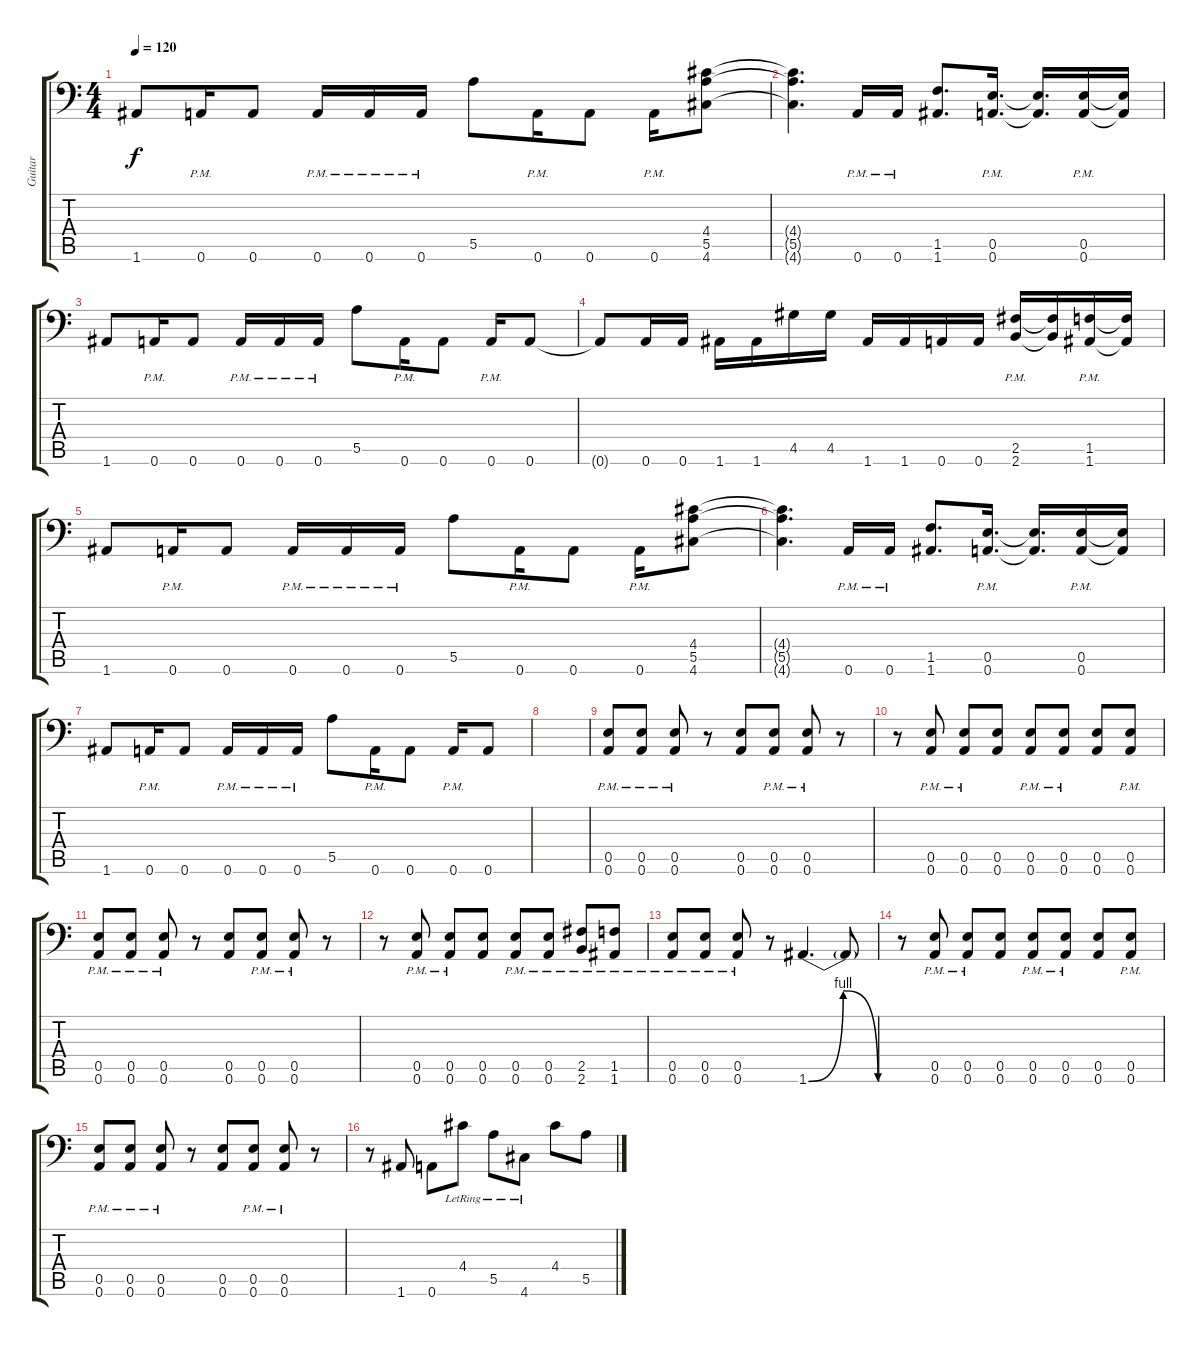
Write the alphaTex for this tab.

\track ("Guitar" "Guitar") {instrument distortionguitar}
\staff {score tabs}
\tuning (B3 Gb3 D3 A2 E2 A1) {hide}
\ts (4 4)
\tempo 120
\clef f4
\ks c
1.6.8{dy f} 0.6{pm}.16 0.6.8 0.6{pm}.16 0.6{pm}.16 0.6{pm}.16 5.5.8 0.6{pm}.16 0.6.8 0.6{pm}.16 (4.4 5.5 4.6).8 |
(4.4{t} 5.5{t} 4.6{t}).4{d} 0.6{pm}.16 0.6{pm}.16 (1.5 1.6).8{d} (0.5{pm} 0.6{pm}).16{d} (0.5{t} 0.6{t}).16{d} (0.5{pm} 0.6{pm}).16 (0.5{t} 0.6{t}).16 |
1.6.8 0.6{pm}.16 0.6.8 0.6{pm}.16 0.6{pm}.16 0.6{pm}.16 5.5.8 0.6{pm}.16 0.6.8 0.6{pm}.16 0.6.8 |
0.6{t}.8 0.6.16 0.6.16 1.6.16 1.6.16 4.5.16 4.5.16 1.6.16 1.6.16 0.6.16 0.6.16 (2.5{pm} 2.6{pm}).16 (2.5{t} 2.6{t}).16 (1.5{pm} 1.6{pm}).16 (1.5{t} 1.6{t}).16 |
1.6.8 0.6{pm}.16 0.6.8 0.6{pm}.16 0.6{pm}.16 0.6{pm}.16 5.5.8 0.6{pm}.16 0.6.8 0.6{pm}.16 (4.4 5.5 4.6).8 |
(4.4{t} 5.5{t} 4.6{t}).4{d} 0.6{pm}.16 0.6{pm}.16 (1.5 1.6).8{d} (0.5{pm} 0.6{pm}).16{d} (0.5{t} 0.6{t}).16{d} (0.5{pm} 0.6{pm}).16 (0.5{t} 0.6{t}).16 |
1.6.8 0.6{pm}.16 0.6.8 0.6{pm}.16 0.6{pm}.16 0.6{pm}.16 5.5.8 0.6{pm}.16 0.6.8 0.6{pm}.16 0.6.8 |
|
(0.5{pm} 0.6{pm}).8 (0.5{pm} 0.6{pm}).8 (0.5{pm} 0.6{pm}).8 r.8 (0.5 0.6).8 (0.5{pm} 0.6{pm}).8 (0.5{pm} 0.6{pm}).8 r.8 |
r.8 (0.5{pm} 0.6{pm}).8 (0.5{pm} 0.6{pm}).8 (0.5 0.6).8 (0.5{pm} 0.6{pm}).8 (0.5{pm} 0.6{pm}).8 (0.5 0.6).8 (0.5{pm} 0.6{pm}).8 |
(0.5{pm} 0.6{pm}).8 (0.5{pm} 0.6{pm}).8 (0.5{pm} 0.6{pm}).8 r.8 (0.5 0.6).8 (0.5{pm} 0.6{pm}).8 (0.5{pm} 0.6{pm}).8 r.8 |
r.8 (0.5{pm} 0.6{pm}).8 (0.5{pm} 0.6{pm}).8 (0.5 0.6).8 (0.5{pm} 0.6{pm}).8 (0.5{pm} 0.6{pm}).8 (2.5{pm} 2.6{pm}).8 (1.5{pm} 1.6{pm}).8 |
(0.5{pm} 0.6{pm}).8 (0.5{pm} 0.6{pm}).8 (0.5{pm} 0.6{pm}).8 r.8 1.6{be (bendrelease 0 0 15 4 35 4 60 0)}.4{d} 1.6{t}.8 |
r.8 (0.5{pm} 0.6{pm}).8 (0.5{pm} 0.6{pm}).8 (0.5 0.6).8 (0.5{pm} 0.6{pm}).8 (0.5{pm} 0.6{pm}).8 (0.5 0.6).8 (0.5{pm} 0.6{pm}).8 |
(0.5{pm} 0.6{pm}).8 (0.5{pm} 0.6{pm}).8 (0.5{pm} 0.6{pm}).8 r.8 (0.5 0.6).8 (0.5{pm} 0.6{pm}).8 (0.5{pm} 0.6{pm}).8 r.8 |
r.8 1.6.8 0.6.8 4.4{lr}.8 5.5{lr}.8 4.6{lr}.8 4.4.8 5.5.8
